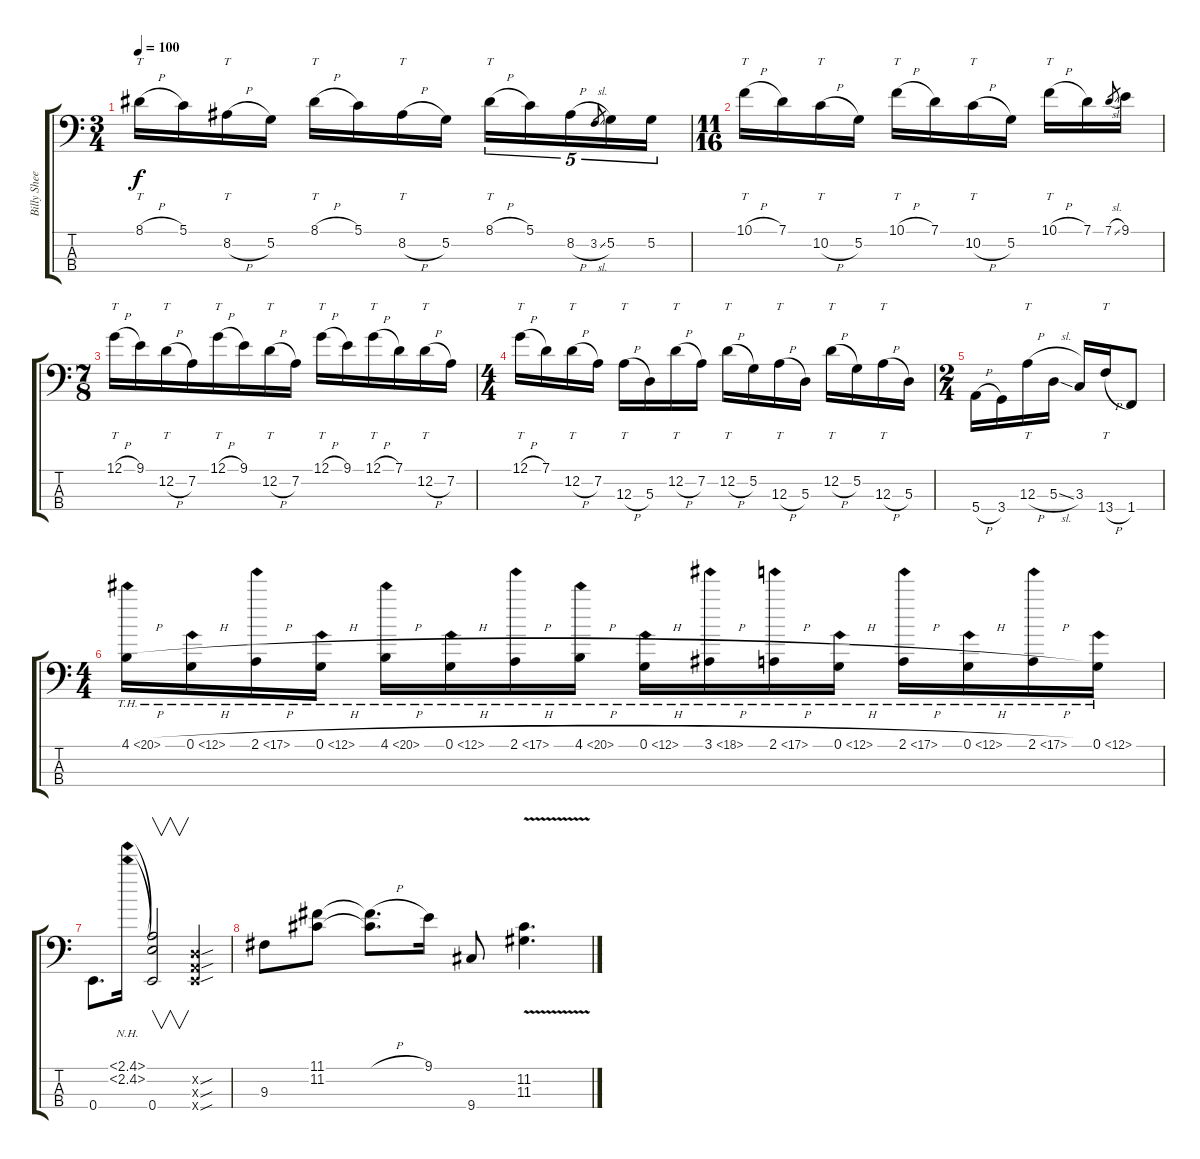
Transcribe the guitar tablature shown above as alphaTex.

\track ("Billy Sheehan" "Billy Shee") {instrument electricbassfinger}
\staff {score tabs}
\tuning (G2 D2 A1 E1) {hide}
\ts (3 4)
\tempo 100
\clef f4
\ks c
8.1{h}.16{tt dy f} 5.1.16 8.2{h}.16{tt} 5.2.16 8.1{h}.16{tt} 5.1.16 8.2{h}.16{tt} 5.2.16 8.1{h}.16{tt tu (5 4)} 5.1.16{tu (5 4)} 8.2{h}.16{tu (5 4)} 3.2{sl}.8{gr} 5.2.16{tu (5 4)} 5.2.16{tu (5 4)} |
\ts (11 16)
10.1{h}.16{tt} 7.1.16 10.2{h}.16{tt} 5.2.16 10.1{h}.16{tt} 7.1.16 10.2{h}.16{tt} 5.2.16 10.1{h}.16{tt} 7.1.16 7.1{sl}.8{gr} 9.1.16 |
\ts (7 8)
12.1{h}.16{tt} 9.1.16 12.2{h}.16{tt} 7.2.16 12.1{h}.16{tt} 9.1.16 12.2{h}.16{tt} 7.2.16 12.1{h}.16{tt} 9.1.16 12.1{h}.16{tt} 7.1.16 12.2{h}.16{tt} 7.2.16 |
\ts (4 4)
12.1{h}.16{tt} 7.1.16 12.2{h}.16{tt} 7.2.16 12.3{h}.16{tt} 5.3.16 12.2{h}.16{tt} 7.2.16 12.2{h}.16{tt} 5.2.16 12.3{h}.16{tt} 5.3.16 12.2{h}.16{tt} 5.2.16 12.3{h}.16{tt} 5.3.16 |
\ts (2 4)
5.4{h}.16 3.4.16 12.3{h}.16{tt} 5.3{sl}.16 3.3.16 13.4{h}.16{tt} 1.4.8 |
\ts (4 4)
4.1{th 16 h}.16 0.1{th 12 h}.16 2.1{th 15 h}.16 0.1{th 12 h}.16 4.1{th 16 h}.16 0.1{th 12 h}.16 2.1{th 15 h}.16 4.1{th 16 h}.16 0.1{th 12 h}.16 3.1{th 15 h}.16 2.1{th 15 h}.16 0.1{th 12 h}.16 2.1{th 15 h}.16 0.1{th 12 h}.16 2.1{th 15 h}.16 0.1{th 12}.16 |
0.4.8{d} (2.1{nh} 2.2{nh}).16 (2.1{t} 2.2{t} 0.4).2{v} (0.2{sou x} 0.3{sou x} 0.4{sou x}).4 |
9.3.8 (11.1 11.2).8 (11.1{h t} 11.2{t}).8{d} 9.1.16 9.4.8 (11.2{v} 11.3{v}).4{d}
